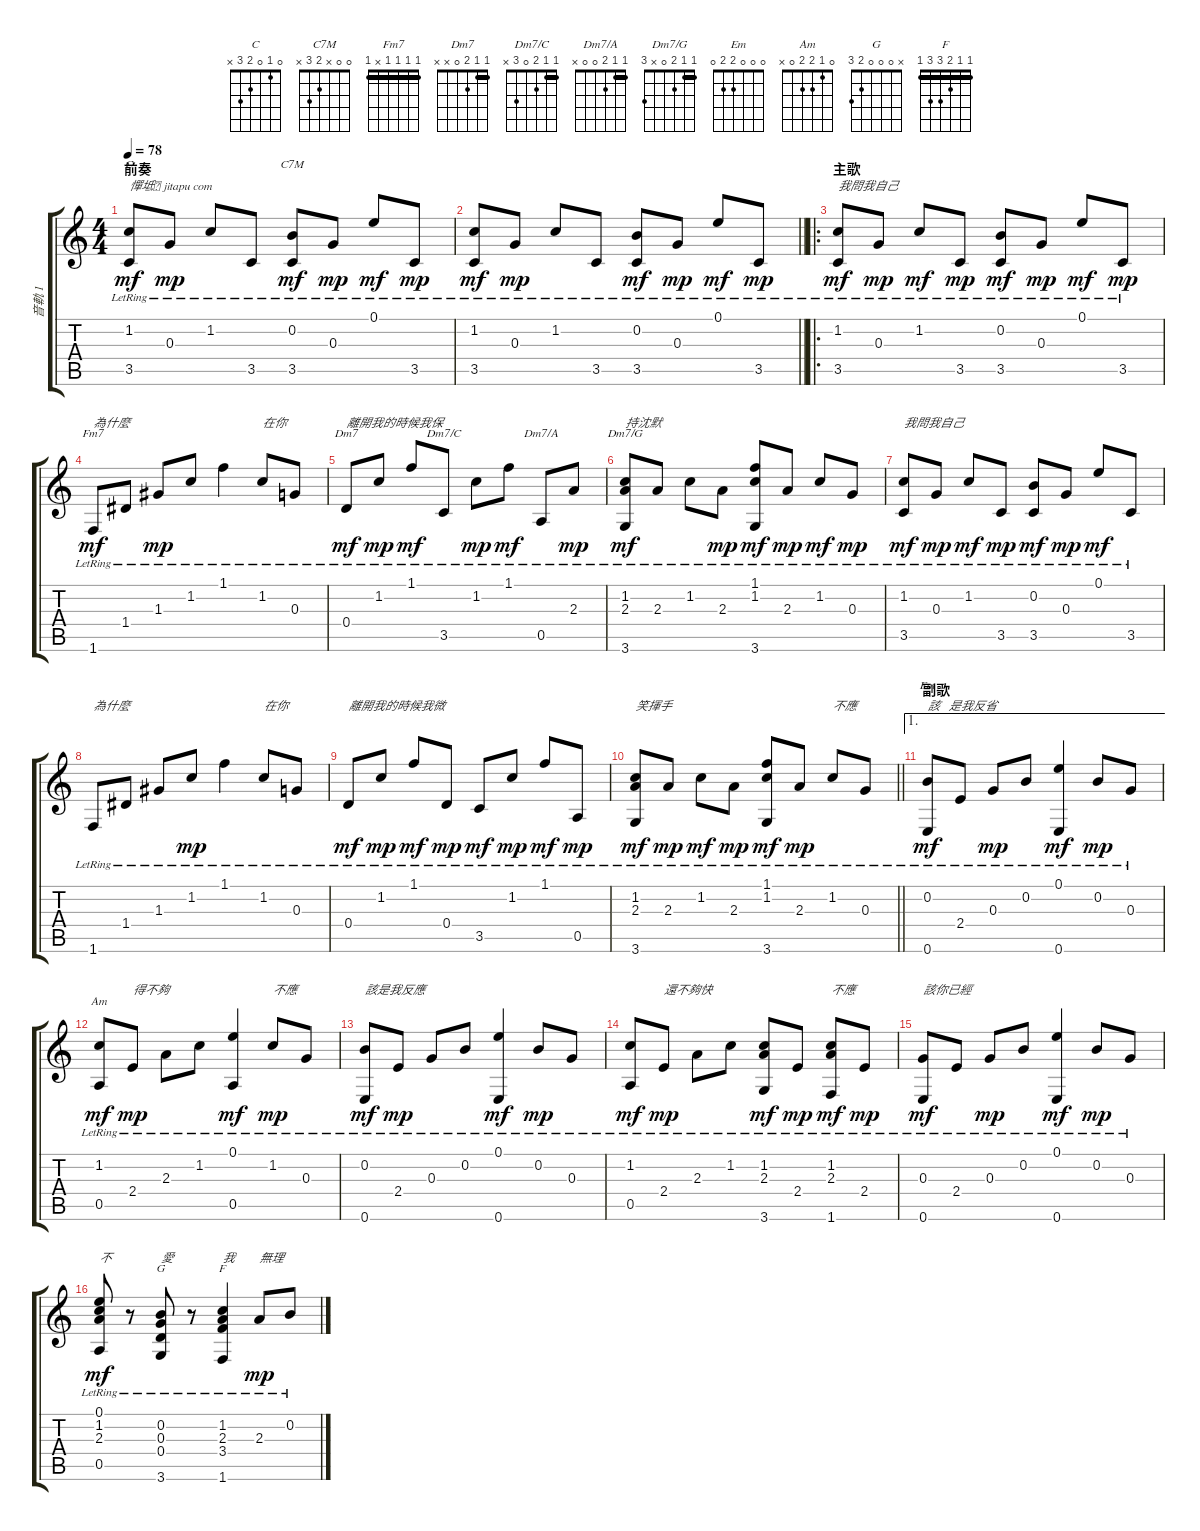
\track ("音軌 1" "音軌 1") {instrument acousticguitarsteel}
\staff {score tabs}
\tuning (E4 B3 G3 D3 A2 E2) {hide}
\chord ("C" 0 1 0 2 3 x)
\chord ("C7M" 0 0 x 2 3 x)
\chord ("Fm7" 1 1 1 1 x 1) {barre 1}
\chord ("Dm7" 1 1 2 0 x x) {barre 1}
\chord ("Dm7/C" 1 1 2 0 3 x) {barre 1}
\chord ("Dm7/A" 1 1 2 0 0 x) {barre 1}
\chord ("Dm7/G" 1 1 2 0 x 3) {barre 1}
\chord ("Em" 0 0 0 2 2 0)
\chord ("Am" 0 1 2 2 0 x)
\chord ("G" x 0 0 0 2 3)
\chord ("F" 1 1 2 3 3 1) {barre 1}
\ts (4 4)
\section ("" "前奏")
\tempo 78
\clef g2
\ks c
(1.2{lr} 3.5{lr}).8{ch "C" txt "憚坻 jitapu com" dy mf instrument acousticguitarsteel} 0.3{lr}.8{dy mp} 1.2{lr}.8 3.5{lr}.8 (0.2{lr} 3.5{lr}).8{ch "C7M" dy mf} 0.3{lr}.8{dy mp} 0.1{lr}.8{dy mf} 3.5{lr}.8{dy mp} |
\barLineRight lightlight
(1.2{lr} 3.5{lr}).8{dy mf} 0.3{lr}.8{dy mp} 1.2{lr}.8 3.5{lr}.8 (0.2{lr} 3.5{lr}).8{dy mf} 0.3{lr}.8{dy mp} 0.1{lr}.8{dy mf} 3.5{lr}.8{dy mp} |
\ro
\section ("" "主歌")
(1.2{lr} 3.5{lr}).8{txt "我問我自己" dy mf} 0.3{lr}.8{dy mp} 1.2{lr}.8{dy mf} 3.5{lr}.8{dy mp} (0.2{lr} 3.5{lr}).8{dy mf} 0.3{lr}.8{dy mp} 0.1{lr}.8{dy mf} 3.5{lr}.8{dy mp} |
1.6{lr}.8{ch "Fm7" txt "為什麼" dy mf} 1.4{lr}.8 1.3{lr}.8{dy mp} 1.2{lr}.8 1.1{lr}.4 1.2{lr}.8{txt "在你"} 0.3{lr}.8 |
0.4{lr}.8{ch "Dm7" txt "離開我的時候我保" dy mf} 1.2{lr}.8{dy mp} 1.1{lr}.8{dy mf} 3.5{lr}.8{ch "Dm7/C"} 1.2{lr}.8{dy mp} 1.1{lr}.8{dy mf} 0.5{lr}.8{ch "Dm7/A"} 2.3{lr}.8{dy mp} |
(1.2{lr} 2.3{lr} 3.6{lr}).8{ch "Dm7/G" txt "持沈默 " dy mf} 2.3{lr}.8 1.2{lr}.8 2.3{lr}.8{dy mp} (1.1{lr} 1.2{lr} 3.6{lr}).8{dy mf} 2.3{lr}.8{dy mp} 1.2{lr}.8{dy mf} 0.3{lr}.8{dy mp} |
(1.2{lr} 3.5{lr}).8{txt "我問我自己" dy mf} 0.3{lr}.8{dy mp} 1.2{lr}.8{dy mf} 3.5{lr}.8{dy mp} (0.2{lr} 3.5{lr}).8{dy mf} 0.3{lr}.8{dy mp} 0.1{lr}.8{dy mf} 3.5{lr}.8 |
1.6{lr}.8{txt "為什麼"} 1.4{lr}.8 1.3{lr}.8 1.2{lr}.8{dy mp} 1.1{lr}.4 1.2{lr}.8{txt "在你"} 0.3{lr}.8 |
0.4{lr}.8{txt "離開我的時候我微" dy mf} 1.2{lr}.8{dy mp} 1.1{lr}.8{dy mf} 0.4{lr}.8{dy mp} 3.5{lr}.8{dy mf} 1.2{lr}.8{dy mp} 1.1{lr}.8{dy mf} 0.5{lr}.8{dy mp} |
\barLineRight lightlight
(1.2{lr} 2.3{lr} 3.6{lr}).8{txt "笑揮手" dy mf} 2.3{lr}.8{dy mp} 1.2{lr}.8{dy mf} 2.3{lr}.8{dy mp} (1.1{lr} 1.2{lr} 3.6{lr}).8{dy mf} 2.3{lr}.8{dy mp} 1.2{lr}.8{txt "不應"} 0.3{lr}.8 |
\ae 1
\section ("" "副歌")
(0.2{lr} 0.6{lr}).8{ch "Em" txt "該   是我反省" dy mf} 2.4{lr}.8 0.3{lr}.8{dy mp} 0.2{lr}.8 (0.1{lr} 0.6{lr}).4{dy mf} 0.2{lr}.8{dy mp} 0.3{lr}.8 |
(1.2{lr} 0.5{lr}).8{ch "Am" dy mf} 2.4{lr}.8{txt "得不夠" dy mp} 2.3{lr}.8 1.2{lr}.8 (0.1{lr} 0.5{lr}).4{dy mf} 1.2{lr}.8{txt "不應" dy mp} 0.3{lr}.8 |
(0.2{lr} 0.6{lr}).8{txt "該是我反應" dy mf} 2.4{lr}.8{dy mp} 0.3{lr}.8 0.2{lr}.8 (0.1{lr} 0.6{lr}).4{dy mf} 0.2{lr}.8{dy mp} 0.3{lr}.8 |
(1.2{lr} 0.5{lr}).8{dy mf} 2.4{lr}.8{txt "還不夠快 " dy mp} 2.3{lr}.8 1.2{lr}.8 (1.2{lr} 2.3{lr} 3.6{lr}).8{dy mf} 2.4{lr}.8{dy mp} (1.2{lr} 2.3{lr} 1.6{lr}).8{txt "不應" dy mf} 2.4{lr}.8{dy mp} |
(0.3{lr} 0.6{lr}).8{txt "該你已經" dy mf} 2.4{lr}.8 0.3{lr}.8{dy mp} 0.2{lr}.8 (0.1{lr} 0.6{lr}).4{dy mf} 0.2{lr}.8{dy mp} 0.3{lr}.8 |
(0.1{lr} 1.2{lr} 2.3{lr} 0.5{lr}).8{txt "不" dy mf} r.8 (0.2{lr} 0.3{lr} 0.4{lr} 3.6{lr}).8{ch "G" txt "愛"} r.8 (1.2{lr} 2.3{lr} 3.4{lr} 1.6{lr}).4{ch "F" txt "我"} 2.3{lr}.8{txt "無理" dy mp} 0.2{lr}.8
